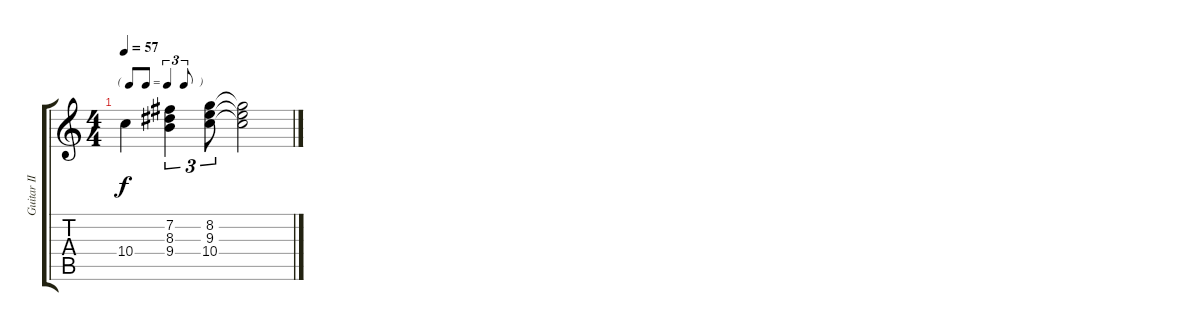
\track ("Guitar II" "Guitar II") {instrument distortionguitar}
\staff {score tabs}
\tuning (E4 B3 G3 D3 A2 E2) {hide}
\ts (4 4)
\tf triplet8th
\tempo 57
\clef g2
\ks c
10.4.4{dy f} (7.2 8.3 9.4).4{tu (3 2)} (8.2 9.3 10.4).8{tu (3 2)} (8.2{t} 9.3{t} 10.4{t}).2
